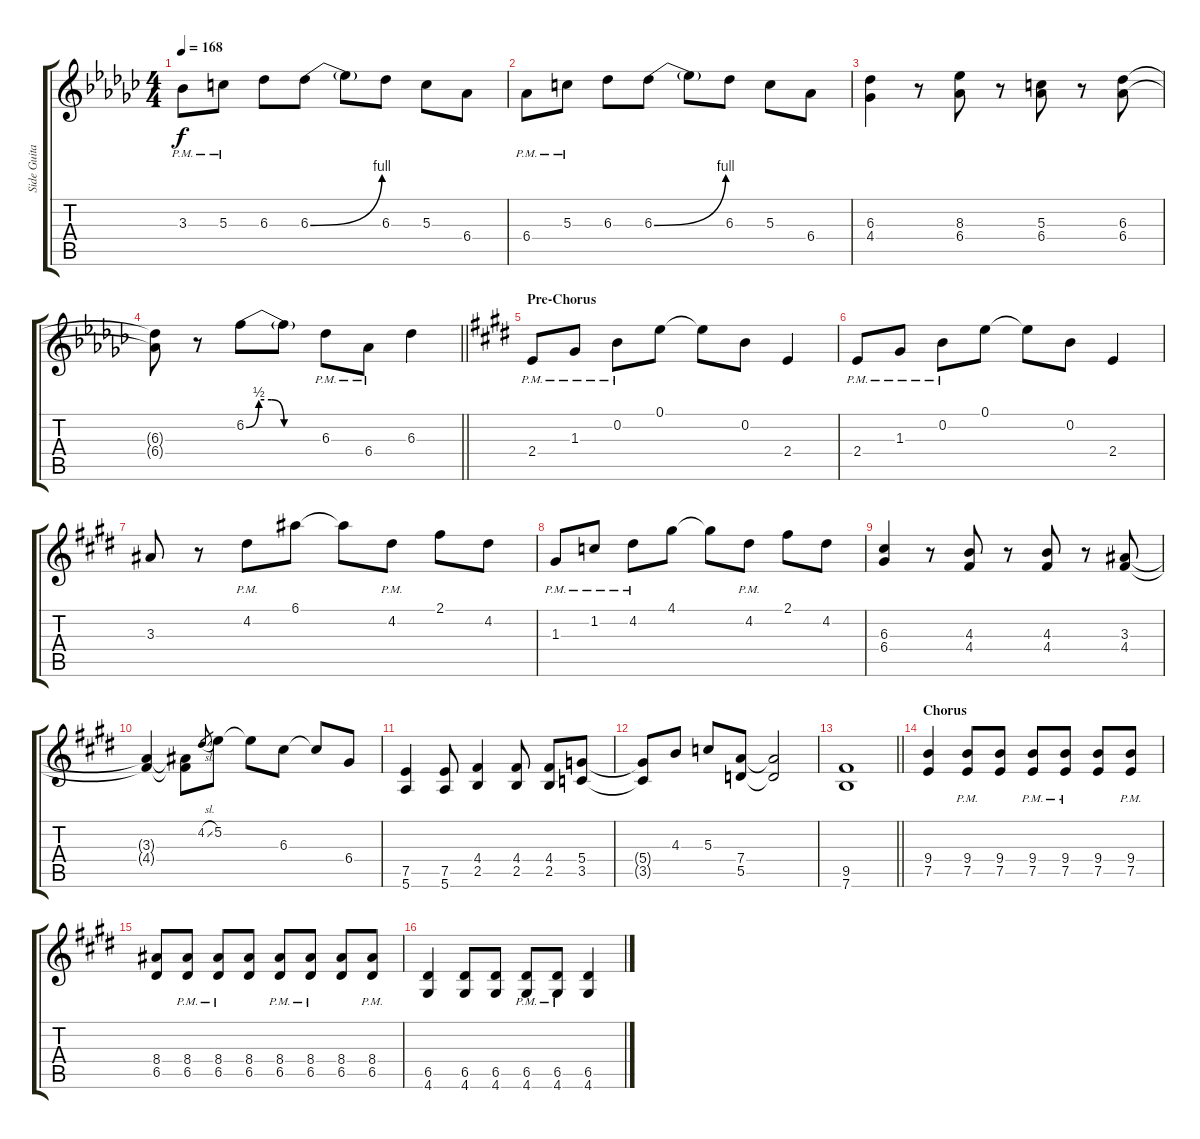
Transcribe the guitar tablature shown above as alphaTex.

\track ("Side Guitar" "Side Guita") {instrument overdrivenguitar}
\staff {score tabs}
\tuning (E4 B3 G3 D3 A2 E2) {hide}
\ts (4 4)
\tempo 168
\clef g2
\ks gb
3.3{pm}.8{dy f} 5.3{pm}.8 6.3.8 6.3{be (bend 0 0 60 4)}.8 6.3{t}.8 6.3.8 5.3.8 6.4.8 |
6.4{pm}.8 5.3{pm}.8 6.3.8 6.3{be (bend 0 0 60 4)}.8 6.3{t}.8 6.3.8 5.3.8 6.4.8 |
(6.3 4.4).4 r.8 (8.3 6.4).8 r.8 (5.3 6.4).8 r.8 (6.3 6.4).8 |
\barLineRight lightlight
(6.3{t} 6.4{t}).8 r.8 6.2{be (custom 0 0 10 2 20 2 30 0 60 0)}.8 6.2{t}.8 6.3{pm}.8 6.4{pm}.8 6.3.4 |
\section ("" "Pre-Chorus")
\ks e
2.4{pm}.8 1.3{pm}.8 0.2{pm}.8 0.1.8 0.1{t}.8 0.2.8 2.4.4 |
2.4{pm}.8 1.3{pm}.8 0.2{pm}.8 0.1.8 0.1{t}.8 0.2.8 2.4.4 |
3.3.8 r.8 4.2{pm}.8 6.1.8 6.1{t}.8 4.2{pm}.8 2.1.8 4.2.8 |
1.3{pm}.8 1.2{pm}.8 4.2{pm}.8 4.1.8 4.1{t}.8 4.2{pm}.8 2.1.8 4.2.8 |
(6.3 6.4).4 r.8 (4.3 4.4).8 r.8 (4.3 4.4).8 r.8 (3.3 4.4).8 |
(3.3{t} 4.4{t}).4 (3.3{t} 4.4{t}).8 4.2{sl}.8{gr} 5.2.8 5.2{t}.8 6.3.8 6.3{t}.8 6.4.8 |
(7.5 5.6).4 (7.5 5.6).8 (4.4 2.5).4 (4.4 2.5).8 (4.4 2.5).8 (5.4 3.5).8 |
(5.4{t} 3.5{t}).8 4.3.8 5.3.8 (7.4 5.5).8 (7.4{t} 5.5{t}).2 |
\barLineRight lightlight
(9.5 7.6).1 |
\section ("" "Chorus")
(9.4 7.5).4 (9.4{pm} 7.5{pm}).8 (9.4 7.5).8 (9.4{pm} 7.5{pm}).8 (9.4{pm} 7.5{pm}).8 (9.4 7.5).8 (9.4{pm} 7.5{pm}).8 |
(8.4 6.5).8 (8.4{pm} 6.5{pm}).8 (8.4{pm} 6.5{pm}).8 (8.4 6.5).8 (8.4{pm} 6.5{pm}).8 (8.4{pm} 6.5{pm}).8 (8.4 6.5).8 (8.4{pm} 6.5{pm}).8 |
(6.5 4.6).4 (6.5 4.6).8 (6.5 4.6).8 (6.5{pm} 4.6{pm}).8 (6.5{pm} 4.6{pm}).8 (6.5 4.6).4
